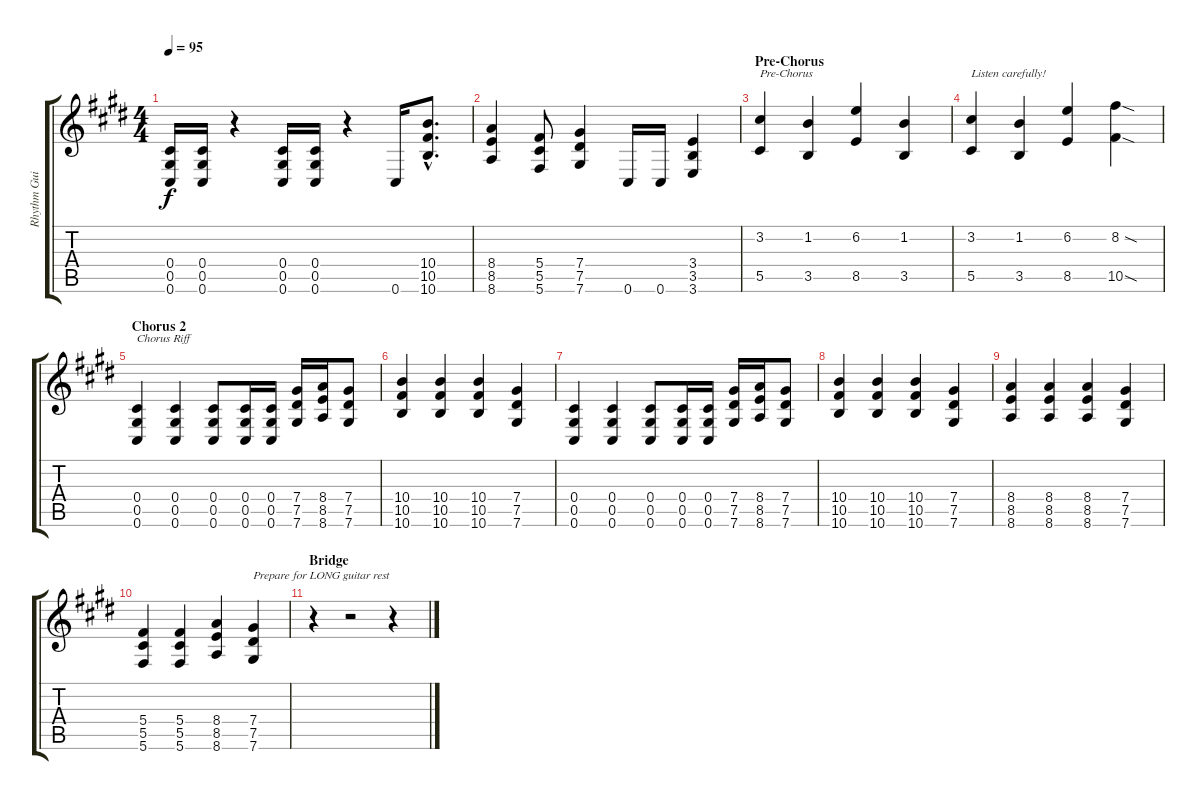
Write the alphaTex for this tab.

\track ("Rhythm Guitar" "Rhythm Gui") {instrument distortionguitar}
\staff {score tabs}
\tuning (Eb4 Bb3 Gb3 Db3 Ab2 Db2) {hide}
\ts (4 4)
\tempo 95
\clef g2
\ks c#minor
(0.4 0.5 0.6).16{dy f} (0.4 0.5 0.6).16 r.4 (0.4 0.5 0.6).16 (0.4 0.5 0.6).16 r.4 0.6.16 (10.4{hac} 10.5{hac} 10.6{hac}).8{d} |
(8.4 8.5 8.6).4 (5.4 5.5 5.6).8 (7.4 7.5 7.6).4 0.6.16 0.6.16 (3.4 3.5 3.6).4 |
\section ("" "Pre-Chorus")
(3.2 5.5).4{txt "Pre-Chorus"} (1.2 3.5).4 (6.2 8.5).4 (1.2 3.5).4 |
(3.2 5.5).4{txt "Listen carefully!"} (1.2 3.5).4 (6.2 8.5).4 (8.2{sod} 10.5{sod}).4 |
\section ("" "Chorus 2")
(0.4 0.5 0.6).4{txt "Chorus Riff"} (0.4 0.5 0.6).4 (0.4 0.5 0.6).8 (0.4 0.5 0.6).16 (0.4 0.5 0.6).16 (7.4 7.5 7.6).16 (8.4 8.5 8.6).16 (7.4 7.5 7.6).8 |
(10.4 10.5 10.6).4 (10.4 10.5 10.6).4 (10.4 10.5 10.6).4 (7.4 7.5 7.6).4 |
(0.4 0.5 0.6).4 (0.4 0.5 0.6).4 (0.4 0.5 0.6).8 (0.4 0.5 0.6).16 (0.4 0.5 0.6).16 (7.4 7.5 7.6).16 (8.4 8.5 8.6).16 (7.4 7.5 7.6).8 |
(10.4 10.5 10.6).4 (10.4 10.5 10.6).4 (10.4 10.5 10.6).4 (7.4 7.5 7.6).4 |
(8.4 8.5 8.6).4 (8.4 8.5 8.6).4 (8.4 8.5 8.6).4 (7.4 7.5 7.6).4 |
(5.4 5.5 5.6).4 (5.4 5.5 5.6).4 (8.4 8.5 8.6).4 (7.4 7.5 7.6).4{txt "Prepare for LONG guitar rest"} |
\section ("" "Bridge")
r.4 r.2 r.4
